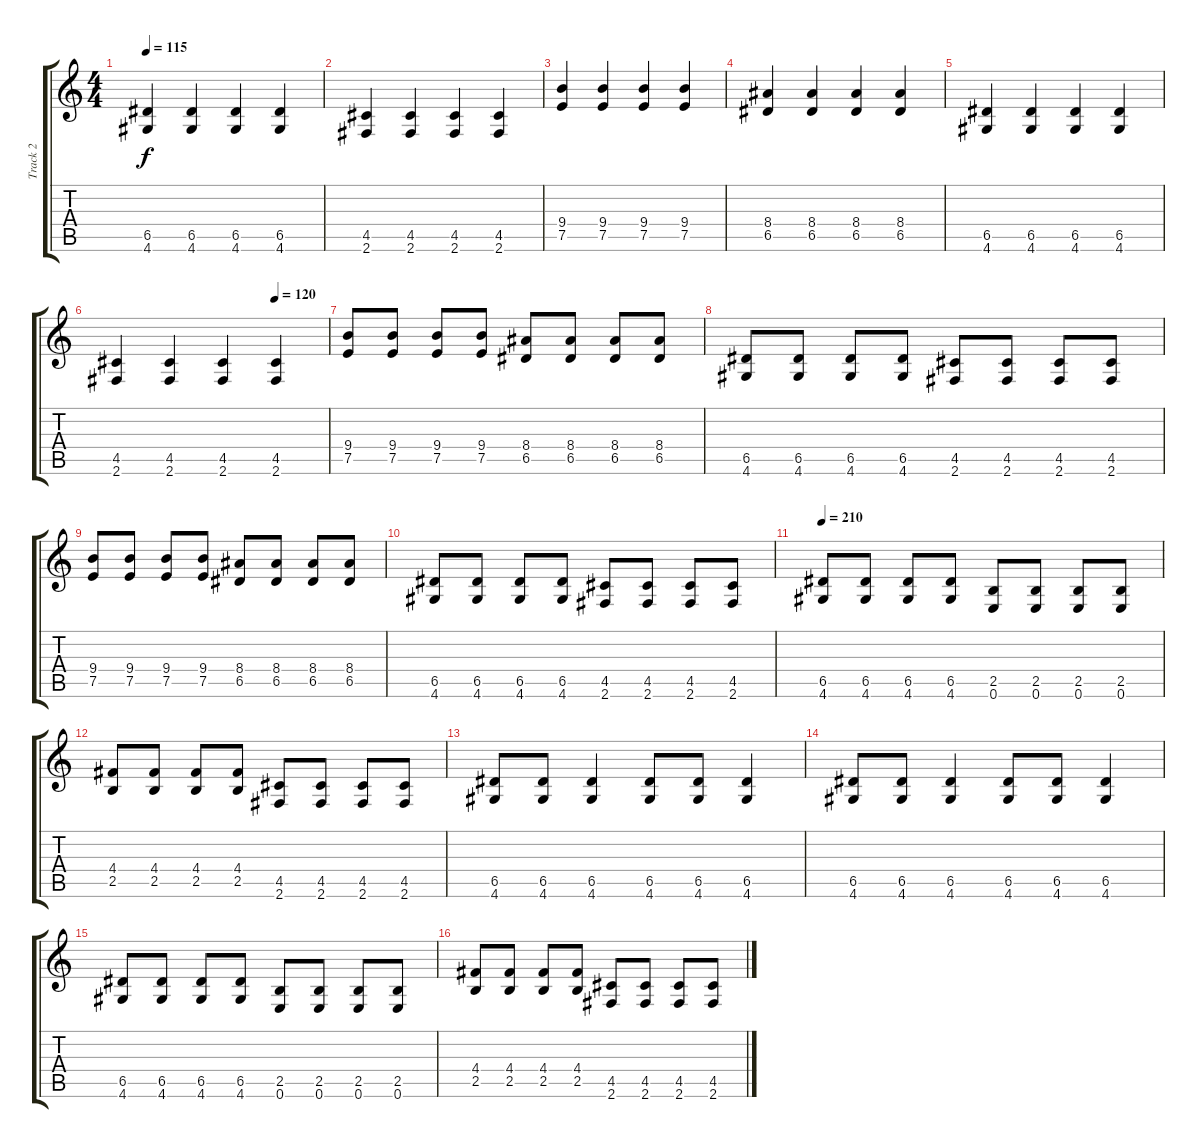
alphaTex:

\track ("Track 2" "Track 2") {instrument overdrivenguitar}
\staff {score tabs}
\tuning (E4 B3 G3 D3 A2 E2) {hide}
\ts (4 4)
\tempo 115
\clef g2
\ks c
(6.5 4.6).4{dy f} (6.5 4.6).4 (6.5 4.6).4 (6.5 4.6).4 |
(4.5 2.6).4 (4.5 2.6).4 (4.5 2.6).4 (4.5 2.6).4 |
(9.4 7.5).4 (9.4 7.5).4 (9.4 7.5).4 (9.4 7.5).4 |
(8.4 6.5).4 (8.4 6.5).4 (8.4 6.5).4 (8.4 6.5).4 |
(6.5 4.6).4 (6.5 4.6).4 (6.5 4.6).4 (6.5 4.6).4 |
\tempo (120 0.75)
(4.5 2.6).4 (4.5 2.6).4 (4.5 2.6).4 (4.5 2.6).4 |
(9.4 7.5).8{instrument electricguitarmuted} (9.4 7.5).8 (9.4 7.5).8 (9.4 7.5).8 (8.4 6.5).8 (8.4 6.5).8 (8.4 6.5).8 (8.4 6.5).8 |
(6.5 4.6).8 (6.5 4.6).8 (6.5 4.6).8 (6.5 4.6).8 (4.5 2.6).8 (4.5 2.6).8 (4.5 2.6).8 (4.5 2.6).8 |
(9.4 7.5).8 (9.4 7.5).8 (9.4 7.5).8 (9.4 7.5).8 (8.4 6.5).8 (8.4 6.5).8 (8.4 6.5).8 (8.4 6.5).8 |
(6.5 4.6).8 (6.5 4.6).8 (6.5 4.6).8 (6.5 4.6).8 (4.5 2.6).8 (4.5 2.6).8 (4.5 2.6).8 (4.5 2.6).8 |
\tempo 210
(6.5 4.6).8{instrument overdrivenguitar} (6.5 4.6).8 (6.5 4.6).8 (6.5 4.6).8 (2.5 0.6).8 (2.5 0.6).8 (2.5 0.6).8 (2.5 0.6).8 |
(4.4 2.5).8 (4.4 2.5).8 (4.4 2.5).8 (4.4 2.5).8 (4.5 2.6).8 (4.5 2.6).8 (4.5 2.6).8 (4.5 2.6).8 |
(6.5 4.6).8{instrument electricguitarmuted} (6.5 4.6).8 (6.5 4.6).4{instrument overdrivenguitar} (6.5 4.6).8{instrument electricguitarmuted} (6.5 4.6).8 (6.5 4.6).4{instrument overdrivenguitar} |
(6.5 4.6).8{instrument electricguitarmuted} (6.5 4.6).8 (6.5 4.6).4{instrument overdrivenguitar} (6.5 4.6).8{instrument electricguitarmuted} (6.5 4.6).8 (6.5 4.6).4{instrument overdrivenguitar} |
(6.5 4.6).8 (6.5 4.6).8 (6.5 4.6).8 (6.5 4.6).8 (2.5 0.6).8 (2.5 0.6).8 (2.5 0.6).8 (2.5 0.6).8 |
(4.4 2.5).8 (4.4 2.5).8 (4.4 2.5).8 (4.4 2.5).8 (4.5 2.6).8 (4.5 2.6).8 (4.5 2.6).8 (4.5 2.6).8
